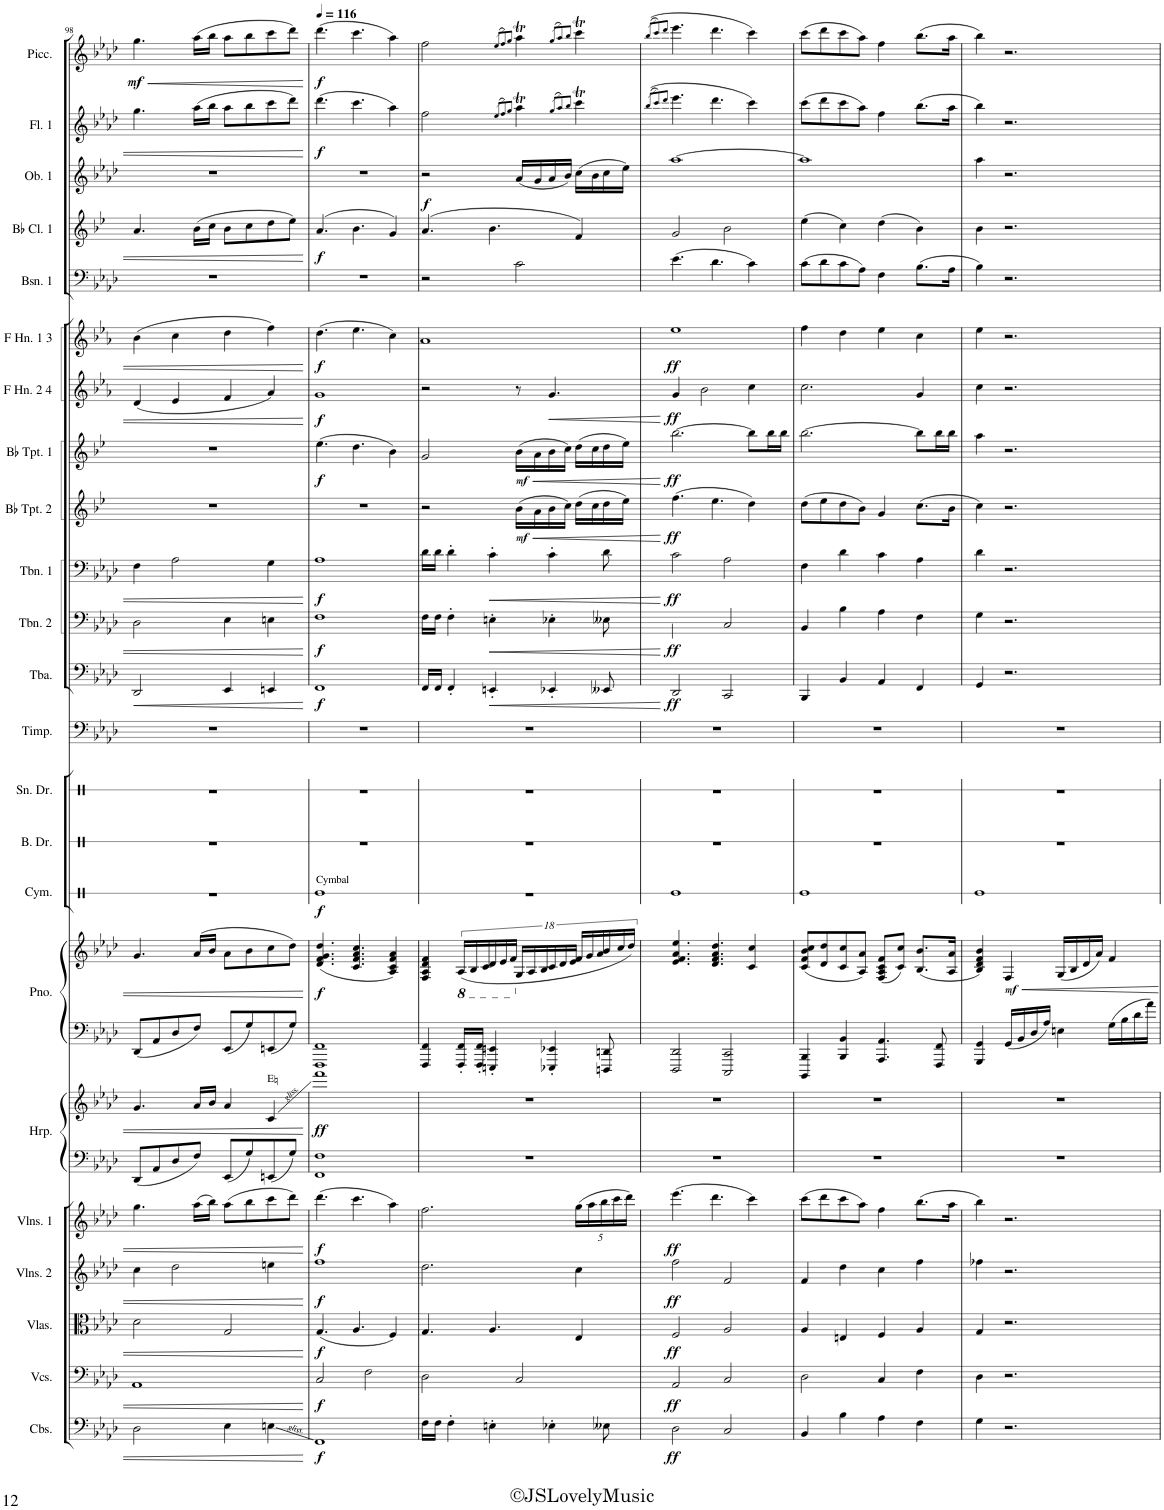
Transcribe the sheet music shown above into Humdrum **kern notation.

**kern	**dynam	**kern	**dynam	**kern	**dynam	**kern	**dynam	**kern	**dynam	**kern	**kern	**dynam	**kern	**kern	**dynam	**kern	**dynam	**kern	**kern	**kern	**kern	**dynam	**kern	**dynam	**kern	**dynam	**kern	**dynam	**kern	**dynam	**kern	**dynam	**kern	**dynam	**kern	**kern	**dynam	**kern	**dynam	**kern	**dynam	**kern	**dynam
*part23	*part23	*part22	*part22	*part21	*part21	*part20	*part20	*part19	*part19	*part18	*part18	*part18	*part17	*part17	*part17	*part16	*part16	*part15	*part14	*part13	*part12	*part12	*part11	*part11	*part10	*part10	*part9	*part9	*part8	*part8	*part7	*part7	*part6	*part6	*part5	*part4	*part4	*part3	*part3	*part2	*part2	*part1	*part1
*staff25	*staff25	*staff24	*staff24	*staff23	*staff23	*staff22	*staff22	*staff21	*staff21	*staff20	*staff19	*staff19/20	*staff18	*staff17	*staff17/18	*staff16	*staff16	*staff15	*staff14	*staff13	*staff12	*staff12	*staff11	*staff11	*staff10	*staff10	*staff9	*staff9	*staff8	*staff8	*staff7	*staff7	*staff6	*staff6	*staff5	*staff4	*staff4	*staff3	*staff3	*staff2	*staff2	*staff1	*staff1
*I"Contrabasses	*	*I"Violoncellos	*	*I"Violas	*	*I"Violins 2	*	*I"Violins 1	*	*I"Harp	*	*	*I"Piano	*	*	*I"Cymbal	*	*I"Bass Drum	*I"Snare Drum	*I"Timpani	*I"Tuba	*	*I"Trombone 2	*	*I"Trombone 1	*	*I"Bb Trumpet 2	*	*I"Bb Trumpet 1	*	*I"F Horn 2 &amp; 4	*	*I"F Horn 1 &amp; 3	*	*I"Bassoon 1	*I"Bb Clarinet 1	*	*I"Oboe 1	*	*I"Flute 1	*	*I"Piccolo	*
*I'Cbs.	*	*I'Vcs.	*	*I'Vlas.	*	*I'Vlns. 2	*	*I'Vlns. 1	*	*I'Hrp.	*	*	*I'Pno.	*	*	*I'Cym.	*	*I'B. Dr.	*I'Sn. Dr.	*I'Timp.	*I'Tba.	*	*I'Tbn. 2	*	*I'Tbn. 1	*	*I'Bb Tpt. 2	*	*I'Bb Tpt. 1	*	*I'F Hn. 2 4	*	*I'F Hn. 1 3	*	*I'Bsn. 1	*I'Bb Cl. 1	*	*I'Ob. 1	*	*I'Fl. 1	*	*I'Picc.	*
!!LO:PB:g=z
*clefF4	*	*clefF4	*	*clefC3	*	*clefG2	*	*clefG2	*	*clefF4	*clefG2	*	*clefF4	*clefG2	*	*clefX	*	*clefX	*clefX	*clefF4	*clefF4	*	*clefF4	*	*clefF4	*	*clefG2	*	*clefG2	*	*clefG2	*	*clefG2	*	*clefF4	*clefG2	*	*clefG2	*	*clefG2	*	*clefG2	*
*Trd7c12	*	*	*	*	*	*	*	*	*	*	*	*	*	*	*	*	*	*	*	*	*	*	*	*	*	*	*Trd1c2	*	*Trd1c2	*	*Trd4c7	*	*Trd4c7	*	*	*Trd1c2	*	*	*	*	*	*Trd-7c-12	*
*k[b-e-a-d-]	*	*k[b-e-a-d-]	*	*k[b-e-a-d-]	*	*k[b-e-a-d-]	*	*k[b-e-a-d-]	*	*k[b-e-a-d-]	*k[b-e-a-d-]	*	*k[b-e-a-d-]	*k[b-e-a-d-]	*	*k[]	*	*k[]	*k[]	*k[b-e-a-d-]	*k[b-e-a-d-]	*	*k[b-e-a-d-]	*	*k[b-e-a-d-]	*	*k[b-e-]	*	*k[b-e-]	*	*k[b-e-a-]	*	*k[b-e-a-]	*	*k[b-e-a-d-]	*k[b-e-]	*	*k[b-e-a-d-]	*	*k[b-e-a-d-]	*	*k[b-e-a-d-]	*
*M4/4	*	*M4/4	*	*M4/4	*	*M4/4	*	*M4/4	*	*M4/4	*M4/4	*	*M4/4	*M4/4	*	*M4/4	*	*M4/4	*M4/4	*M4/4	*M4/4	*	*M4/4	*	*M4/4	*	*M4/4	*	*M4/4	*	*M4/4	*	*M4/4	*	*M4/4	*M4/4	*	*M4/4	*	*M4/4	*	*M4/4	*
=98	=98	=98	=98	=98	=98	=98	=98	=98	=98	=98	=98	=98	=98	=98	=98	=98	=98	=98	=98	=98	=98	=98	=98	=98	=98	=98	=98	=98	=98	=98	=98	=98	=98	=98	=98	=98	=98	=98	=98	=98	=98	=98	=98
!	!	!	!	!	!	!	!	!	!	!	!	!	!	!	!	!	!	!	!	!	!	!LO:HP:b	!	!	!	!	!	!	!	!	!	!	!	!	!	!	!	!	!	!	!	!	!LO:HP:b
!	!	!	!	!	!	!	!	!	!	!	!	!	!	!	!	!	!	!	!	!	!	!	!	!	!	!	!	!	!	!	!	!	!	!	!	!	!	!	!	!	!	!	!LO:DY:n=1:b
2D-\	.	1AA-	.	2d-\	.	4cc\	.	4.gg\	.	8DD-/L	4.g/	.	8DD-/L	4.g/	.	1r	.	1r	1r	1r	2DD-/	<	2D-\	.	4F\	.	1r	.	1r	.	(4d/	.	(4b-\	.	1r	4.a/	.	1r	.	4.gg\	.	4.gg\	< mf
.	.	.	.	.	.	.	.	.	.	8AA-/	.	.	8AA-/	.	.	.	.	.	.	.	.	.	.	.	.	.	.	.	.	.	.	.	.	.	.	.	.	.	.	.	.	.	.
.	.	.	.	.	.	2dd-\	.	.	.	8D-/	.	.	8D-/	.	.	.	.	.	.	.	.	.	.	.	2A-\	.	.	.	.	.	4e-/	.	4cc\	.	.	.	.	.	.	.	.	.	.
.	.	.	.	.	.	.	.	(16aa-\LL	.	8F/J	16a-/LL	.	8F/J	(16a-/LL	.	.	.	.	.	.	.	.	.	.	.	.	.	.	.	.	.	.	.	.	.	(16b-\LL	.	.	.	(16aa-\LL	.	(16aa-\LL	.
.	.	.	.	.	.	.	.	16bb-\JJ)	.	.	16b-/JJ	.	.	16b-/JJ	.	.	.	.	.	.	.	.	.	.	.	.	.	.	.	.	.	.	.	.	.	16cc\JJ	.	.	.	16bb-\JJ	.	16bb-\JJ	.
4E-\	.	.	.	2G/	.	.	.	(8aa-\L	.	8EE-/L	4a-/	.	8EE-/L	8a-\L	.	.	.	.	.	.	4EE-/	.	4E-\	.	.	.	.	.	.	.	4f/	.	4dd\	.	.	8b-\L	.	.	.	8aa-\L	.	8aa-\L	.
.	.	.	.	.	.	.	.	8bb-\	.	8G/	.	.	8G/	8b-\	.	.	.	.	.	.	.	.	.	.	.	.	.	.	.	.	.	.	.	.	.	8cc\	.	.	.	8bb-\	.	8bb-\	.
!	!	!	!	!	!	!	!	!	!	!	!LO:TX:a:t=E♮	!	!	!	!	!	!	!	!	!	!	!	!	!	!	!	!	!	!	!	!	!	!	!	!	!	!	!	!	!	!	!	!
4En\	.	.	.	.	.	4een\	.	8ccc\	.	8EEn/	4c/	.	8EEn/	8cc\	.	.	.	.	.	.	4EEn/	.	4En\	.	4G\	.	.	.	.	.	4a-/)	.	4ff\)	.	.	8dd\	.	.	.	8ccc\	.	8ccc\	.
.	.	.	.	.	.	.	.	8ddd-\J)	.	8G/J	.	.	8G/J	8dd-\J)	.	.	.	.	.	.	.	.	.	.	.	.	.	.	.	.	.	.	.	.	.	8ee-\J)	.	.	.	8ddd-\J)	.	8ddd-\J)	.
.	.	.	.	.	.	.	.	.	.	.	.	.	.	.	.	.	.	.	.	.	.	[	.	.	.	.	.	.	.	.	.	.	.	.	.	.	.	.	.	.	.	.	[
=99	=99	=99	=99	=99	=99	=99	=99	=99	=99	=99	=99	=99	=99	=99	=99	=99	=99	=99	=99	=99	=99	=99	=99	=99	=99	=99	=99	=99	=99	=99	=99	=99	=99	=99	=99	=99	=99	=99	=99	=99	=99	=99	=99
*	*	*	*	*	*	*	*	*	*	*	*	*	*	*	*	*	*	*	*	*	*	*	*	*	*	*	*	*	*	*	*	*	*	*	*	*	*	*	*	*	*	*MM116	*
!	!	!	!	!	!	!	!	!	!	!	!	!	!	!	!	!LO:TX:a:t=Cymbal	!	!	!	!	!	!	!	!	!	!	!	!	!	!	!	!	!	!	!	!	!	!	!	!	!	!	!
!	!LO:DY:b	!	!LO:DY:b	!	!LO:DY:b	!	!LO:DY:b	!	!LO:DY:b	!	!	!LO:DY:b	!	!	!LO:DY:b	!	!LO:DY:b	!	!	!	!	!LO:DY:b	!	!LO:DY:b	!	!LO:DY:b	!	!	!	!LO:DY:b	!	!LO:DY:b	!	!LO:DY:b	!	!	!LO:DY:b	!	!	!	!LO:DY:b	!	!LO:DY:b
1FF	f	2C/	f	(4.G/	f	1ff	f	(4.ddd-\	f	1FF 1F	1fff	ff	1FFF 1FF	(4.d-/ 4.f/ 4.g/ 4.dd-/	f	1Re	f	1r	1r	1r	1FF	f	1F	f	1A-	f	1r	.	(4.ee-\	f	1g	f	(4.dd\	f	1r	(4.a/	f	1r	.	(4.ddd-\	f	(4.ddd-\	f
.	.	.	.	4.A-/	.	.	.	4.ccc\	.	.	.	.	.	4.c/ 4.f/ 4.a-/ 4.cc/	.	.	.	.	.	.	.	.	.	.	.	.	.	.	4.dd\	.	.	.	4.ee-\	.	.	4.b-\	.	.	.	4.ccc\	.	4.ccc\	.
.	.	2F\	.	.	.	.	.	.	.	.	.	.	.	.	.	.	.	.	.	.	.	.	.	.	.	.	.	.	.	.	.	.	.	.	.	.	.	.	.	.	.	.	.
.	.	.	.	4F/)	.	.	.	4aa-\)	.	.	.	.	.	4A-/ 4c/ 4f/ 4a-/)	.	.	.	.	.	.	.	.	.	.	.	.	.	.	4b-\)	.	.	.	4cc\)	.	.	4g/)	.	.	.	4aa-\)	.	4aa-\)	.
=100	=100	=100	=100	=100	=100	=100	=100	=100	=100	=100	=100	=100	=100	=100	=100	=100	=100	=100	=100	=100	=100	=100	=100	=100	=100	=100	=100	=100	=100	=100	=100	=100	=100	=100	=100	=100	=100	=100	=100	=100	=100	=100	=100
!	!	!	!	!	!	!	!	!	!	!	!	!	!	!	!	!	!	!	!	!	!	!	!	!	!	!	!	!	!	!	!	!	!	!	!	!	!	!	!LO:DY:b	!	!	!	!
16F\LL	.	2D-\	.	4.G/	.	2.dd-\	.	2.ff\	.	1r	1r	.	4FFF/ 4FF/	4F/ 4A-/ 4d-/ 4f/	.	1r	.	1r	1r	1r	16FF/LL	.	16F\LL	.	16d-\LL	.	2r	.	2g/	.	2r	.	1a-	.	2r	(4.a/	.	2r	f	2ff\	.	2ff\	.
16F\JJ	.	.	.	.	.	.	.	.	.	.	.	.	.	.	.	.	.	.	.	.	16FF/JJ	.	16F\JJ	.	16d-\JJ	.	.	.	.	.	.	.	.	.	.	.	.	.	.	.	.	.	.
4F'\	.	.	.	.	.	.	.	.	.	.	.	.	.	.	.	.	.	.	.	.	4FF'/	.	4F'\	.	4d-'\	.	.	.	.	.	.	.	.	.	.	.	.	.	.	.	.	.	.
*	*	*	*	*	*	*	*	*	*	*	*	*	*	*8ba	*	*	*	*	*	*	*	*	*	*	*	*	*	*	*	*	*	*	*	*	*	*	*	*	*	*	*	*	*
.	.	.	.	.	.	.	.	.	.	.	.	.	16FFF/' 16FF/'LL	(24AA-/LL	.	.	.	.	.	.	.	.	.	.	.	.	.	.	.	.	.	.	.	.	.	.	.	.	.	.	.	.	.
.	.	.	.	.	.	.	.	.	.	.	.	.	.	24BB-/	.	.	.	.	.	.	.	.	.	.	.	.	.	.	.	.	.	.	.	.	.	.	.	.	.	.	.	.	.
.	.	.	.	.	.	.	.	.	.	.	.	.	16FFF/' 16FF/'JJ	.	.	.	.	.	.	.	.	.	.	.	.	.	.	.	.	.	.	.	.	.	.	.	.	.	.	.	.	.	.
.	.	.	.	.	.	.	.	.	.	.	.	.	.	24C/	.	.	.	.	.	.	.	.	.	.	.	.	.	.	.	.	.	.	.	.	.	.	.	.	.	.	.	.	.
!	!	!	!	!	!	!	!	!	!	!	!	!	!	!	!	!	!	!	!	!	!	!LO:HP:b	!	!LO:HP:b	!	!LO:HP:b	!	!	!	!	!	!	!	!	!	!	!	!	!	!	!	!	!
4En'\	.	.	.	4.A-/	.	.	.	.	.	.	.	.	4EEEn/' 4EEn/'	24D-/	.	.	.	.	.	.	4EEn'/	<	4En'\	<	4c'\	<	.	.	.	.	.	.	.	.	.	4.b-\	.	.	.	.	.	.	.
.	.	.	.	.	.	.	.	.	.	.	.	.	.	24E-/	.	.	.	.	.	.	.	.	.	.	.	.	.	.	.	.	.	.	.	.	.	.	.	.	.	.	.	.	.
.	.	.	.	.	.	.	.	.	.	.	.	.	.	24F/JJ	.	.	.	.	.	.	.	.	.	.	.	.	.	.	.	.	.	.	.	.	.	.	.	.	.	.	.	.	.
.	.	.	.	.	.	.	.	.	.	.	.	.	.	.	.	.	.	.	.	.	.	.	.	.	.	.	.	.	.	.	.	.	.	.	.	.	.	.	.	(>8qee-/L	.	(>8qee-/L	.
.	.	.	.	.	.	.	.	.	.	.	.	.	.	.	.	.	.	.	.	.	.	.	.	.	.	.	.	.	.	.	.	.	.	.	.	.	.	.	.	8qff/)	.	8qff/)	.
.	.	.	.	.	.	.	.	.	.	.	.	.	.	.	.	.	.	.	.	.	.	.	.	.	.	.	.	.	.	.	.	.	.	.	.	.	.	.	.	8qgg/J	.	8qgg/J	.
*	*	*	*	*	*	*	*	*	*	*	*	*	*	*X8ba	*	*	*	*	*	*	*	*	*	*	*	*	*	*	*	*	*	*	*	*	*	*	*	*	*	*	*	*	*
!	!	!	!	!	!	!	!	!	!	!	!	!	!	!	!	!	!	!	!	!	!	!	!	!	!	!	!	!LO:HP:b	!	!LO:HP:b	!	!	!	!	!	!	!	!	!	!	!	!	!
!	!	!	!	!	!	!	!	!	!	!	!	!	!	!	!	!	!	!	!	!	!	!	!	!	!	!	!	!LO:DY:n=1:b	!	!LO:DY:n=1:b	!	!	!	!	!	!	!	!	!	!	!	!	!
.	.	2C/	.	.	.	.	.	.	.	.	.	.	.	24G/LL	.	.	.	.	.	.	.	.	.	.	.	.	(16b-\LL	< mf	(16b-\LL	< mf	8r	.	.	.	2c\	.	.	(16a-/LL	.	4aa-T\	.	4aa-T\	.
.	.	.	.	.	.	.	.	.	.	.	.	.	.	24A-/	.	.	.	.	.	.	.	.	.	.	.	.	.	.	.	.	.	.	.	.	.	.	.	.	.	.	.	.	.
.	.	.	.	.	.	.	.	.	.	.	.	.	.	.	.	.	.	.	.	.	.	.	.	.	.	.	16a\	.	16a\	.	.	.	.	.	.	.	.	16g/	.	.	.	.	.
.	.	.	.	.	.	.	.	.	.	.	.	.	.	24B-/	.	.	.	.	.	.	.	.	.	.	.	.	.	.	.	.	.	.	.	.	.	.	.	.	.	.	.	.	.
!	!	!	!	!	!	!	!	!	!	!	!	!	!	!	!	!	!	!	!	!	!	!	!	!	!	!	!	!	!	!	!	!LO:HP:b	!	!	!	!	!	!	!	!	!	!	!
4E-X'\	.	.	.	.	.	.	.	.	.	.	.	.	4EEE-X/' 4EE-X/'	24c/	.	.	.	.	.	.	4EE-X'/	.	4E-X'\	.	4c'\	.	16b-\	.	16b-\	.	4.g/	<	.	.	.	.	.	16a-/	.	.	.	.	.
.	.	.	.	.	.	.	.	.	.	.	.	.	.	24d-/	.	.	.	.	.	.	.	.	.	.	.	.	.	.	.	.	.	.	.	.	.	.	.	.	.	.	.	.	.
.	.	.	.	.	.	.	.	.	.	.	.	.	.	.	.	.	.	.	.	.	.	.	.	.	.	.	16cc\JJ)	.	16cc\JJ)	.	.	.	.	.	.	.	.	16b-/JJ)	.	.	.	.	.
.	.	.	.	.	.	.	.	.	.	.	.	.	.	24e-/JJ	.	.	.	.	.	.	.	.	.	.	.	.	.	.	.	.	.	.	.	.	.	.	.	.	.	.	.	.	.
.	.	.	.	.	.	.	.	.	.	.	.	.	.	.	.	.	.	.	.	.	.	.	.	.	.	.	.	.	.	.	.	.	.	.	.	.	.	.	.	(>8qgg/L	.	(>8qgg/L	.
.	.	.	.	.	.	.	.	.	.	.	.	.	.	.	.	.	.	.	.	.	.	.	.	.	.	.	.	.	.	.	.	.	.	.	.	.	.	.	.	8qaa-/)	.	8qaa-/)	.
.	.	.	.	.	.	.	.	.	.	.	.	.	.	.	.	.	.	.	.	.	.	.	.	.	.	.	.	.	.	.	.	.	.	.	.	.	.	.	.	8qbb-/J	.	8qbb-/J	.
*	*	*	*	*	*	*	*	*Xbrackettup	*	*	*	*	*	*	*	*	*	*	*	*	*	*	*	*	*	*	*	*	*	*	*	*	*	*	*	*	*	*	*	*	*	*	*
.	.	.	.	4E-/	.	4cc\	.	(20gg\LL	.	.	.	.	.	24f/LL	.	.	.	.	.	.	.	.	.	.	.	.	(16dd\LL	.	(16dd\LL	.	.	.	.	.	.	4f/)	.	(16cc\LL	.	4ccct\	.	4ccct\	.
.	.	.	.	.	.	.	.	.	.	.	.	.	.	24g/	.	.	.	.	.	.	.	.	.	.	.	.	.	.	.	.	.	.	.	.	.	.	.	.	.	.	.	.	.
.	.	.	.	.	.	.	.	20aa-\	.	.	.	.	.	.	.	.	.	.	.	.	.	.	.	.	.	.	.	.	.	.	.	.	.	.	.	.	.	.	.	.	.	.	.
.	.	.	.	.	.	.	.	.	.	.	.	.	.	.	.	.	.	.	.	.	.	.	.	.	.	.	16cc\	.	16cc\	.	.	.	.	.	.	.	.	16b-\	.	.	.	.	.
.	.	.	.	.	.	.	.	.	.	.	.	.	.	24a-/	.	.	.	.	.	.	.	.	.	.	.	.	.	.	.	.	.	.	.	.	.	.	.	.	.	.	.	.	.
.	.	.	.	.	.	.	.	20bb-\	.	.	.	.	.	.	.	.	.	.	.	.	.	.	.	.	.	.	.	.	.	.	.	.	.	.	.	.	.	.	.	.	.	.	.
8E--X\	.	.	.	.	.	.	.	.	.	.	.	.	8DDDn/ 8DDn/	24b-/	.	.	.	.	.	.	8EE--X/	.	8E--X\	.	8d-\	.	16dd\	.	16dd\	.	.	.	.	.	.	.	.	16cc\	.	.	.	.	.
.	.	.	.	.	.	.	.	20ccc\	.	.	.	.	.	.	.	.	.	.	.	.	.	.	.	.	.	.	.	.	.	.	.	.	.	.	.	.	.	.	.	.	.	.	.
.	.	.	.	.	.	.	.	.	.	.	.	.	.	24cc/	.	.	.	.	.	.	.	.	.	.	.	.	.	.	.	.	.	.	.	.	.	.	.	.	.	.	.	.	.
.	.	.	.	.	.	.	.	.	.	.	.	.	.	.	.	.	.	.	.	.	.	.	.	.	.	.	16ee-\JJ)	.	16ee-\JJ)	.	.	.	.	.	.	.	.	16ee-\JJ)	.	.	.	.	.
.	.	.	.	.	.	.	.	20ddd-\JJ)	.	.	.	.	.	.	.	.	.	.	.	.	.	.	.	.	.	.	.	.	.	.	.	.	.	.	.	.	.	.	.	.	.	.	.
.	.	.	.	.	.	.	.	.	.	.	.	.	.	24dd-/JJ)	.	.	.	.	.	.	.	.	.	.	.	.	.	.	.	.	.	.	.	.	.	.	.	.	.	.	.	.	.
.	.	.	.	.	.	.	.	.	.	.	.	.	.	.	.	.	.	.	.	.	.	[	.	[	.	[	.	[	.	[	.	[	.	.	.	.	.	.	.	.	.	.	.
=101	=101	=101	=101	=101	=101	=101	=101	=101	=101	=101	=101	=101	=101	=101	=101	=101	=101	=101	=101	=101	=101	=101	=101	=101	=101	=101	=101	=101	=101	=101	=101	=101	=101	=101	=101	=101	=101	=101	=101	=101	=101	=101	=101
.	.	.	.	.	.	.	.	.	.	.	.	.	.	.	.	.	.	.	.	.	.	.	.	.	.	.	.	.	.	.	.	.	.	.	.	.	.	.	.	(>(>8qbb-/L	.	(>(>8qbb-/L	.
.	.	.	.	.	.	.	.	.	.	.	.	.	.	.	.	.	.	.	.	.	.	.	.	.	.	.	.	.	.	.	.	.	.	.	.	.	.	.	.	8qccc/)	.	8qccc/)	.
.	.	.	.	.	.	.	.	.	.	.	.	.	.	.	.	.	.	.	.	.	.	.	.	.	.	.	.	.	.	.	.	.	.	.	.	.	.	.	.	8qddd-/J	.	8qddd-/J	.
!	!LO:DY:b	!	!LO:DY:b	!	!LO:DY:b	!	!LO:DY:b	!	!LO:DY:b	!	!	!	!	!	!	!	!	!	!	!	!	!LO:DY:b	!	!LO:DY:b	!	!LO:DY:b	!	!LO:DY:b	!	!LO:DY:b	!	!LO:DY:b	!	!LO:DY:b	!	!	!	!	!	!	!	!	!
2D-\	ff	2AA-/	ff	2F/	ff	2ff\	ff	(4.eee-\	ff	1r	1r	.	2DDD-/ 2DD-/	4.e-/ 4.f/ 4.a-/ 4.ee-/	.	1Re	.	1r	1r	1r	2DD-/	ff	2D-\	ff	2c\	ff	(4.ff\	ff	[2.bb-\	ff	4g/	ff	1ee-	ff	(4.e-\	2g/	.	[1aa-	.	4.eee-\	.	4.eee-\	.
.	.	.	.	.	.	.	.	.	.	.	.	.	.	.	.	.	.	.	.	.	.	.	.	.	.	.	.	.	.	.	2b-\	.	.	.	.	.	.	.	.	.	.	.	.
.	.	.	.	.	.	.	.	4.ddd-\	.	.	.	.	.	4.d-/ 4.f/ 4.a-/ 4.dd-/	.	.	.	.	.	.	.	.	.	.	.	.	4.ee-\	.	.	.	.	.	.	.	4.d-\	.	.	.	.	4.ddd-\	.	4.ddd-\	.
2C/	.	2C/	.	2A-/	.	2f/	.	.	.	.	.	.	2CCC/ 2CC/	.	.	.	.	.	.	.	2CC/	.	2C/	.	2A-\	.	.	.	.	.	.	.	.	.	.	2b-\	.	.	.	.	.	.	.
.	.	.	.	.	.	.	.	4ccc\)	.	.	.	.	.	4c/ 4cc/	.	.	.	.	.	.	.	.	.	.	.	.	4dd\)	.	8bb-\L]	.	4cc\	.	.	.	4c\)	.	.	.	.	4ccc\)	.	4ccc\)	.
.	.	.	.	.	.	.	.	.	.	.	.	.	.	.	.	.	.	.	.	.	.	.	.	.	.	.	.	.	16bb-\L	.	.	.	.	.	.	.	.	.	.	.	.	.	.
.	.	.	.	.	.	.	.	.	.	.	.	.	.	.	.	.	.	.	.	.	.	.	.	.	.	.	.	.	16bb-\JJ	.	.	.	.	.	.	.	.	.	.	.	.	.	.
=102	=102	=102	=102	=102	=102	=102	=102	=102	=102	=102	=102	=102	=102	=102	=102	=102	=102	=102	=102	=102	=102	=102	=102	=102	=102	=102	=102	=102	=102	=102	=102	=102	=102	=102	=102	=102	=102	=102	=102	=102	=102	=102	=102
4BB-/	.	2D-\	.	4A-/	.	4f/	.	(8ccc\L	.	1r	1r	.	4BBBB-/ 4BBB-/	(8c/ 8f/ 8b-/ 8cc/L	.	1Re	.	1r	1r	1r	4BBB-/	.	4BB-/	.	4F\	.	(8dd\L	.	[2.bb-\	.	2.cc\	.	4ff\	.	(8c\L	(4ee-\	.	1aa-]	.	(8ccc\L	.	(8ccc\L	.
.	.	.	.	.	.	.	.	8ddd-\	.	.	.	.	.	8d-/ 8dd-/	.	.	.	.	.	.	.	.	.	.	.	.	8ee-\	.	.	.	.	.	.	.	8d-\	.	.	.	.	8ddd-\	.	8ddd-\	.
4B-\	.	.	.	4En/	.	4dd-\	.	8ccc\	.	.	.	.	4BBB-/ 4BB-/	8c/ 8cc/	.	.	.	.	.	.	4BB-/	.	4B-\	.	4d-\	.	8dd\	.	.	.	.	.	4dd\	.	8c\	4cc\)	.	.	.	8ccc\	.	8ccc\	.
.	.	.	.	.	.	.	.	8aa-\J)	.	.	.	.	.	8A-/ 8a-/J)	.	.	.	.	.	.	.	.	.	.	.	.	8b-\J)	.	.	.	.	.	.	.	8A-\J)	.	.	.	.	8aa-\J)	.	8aa-\J)	.
4A-\	.	4C/	.	4F/	.	4cc\	.	4ff\	.	.	.	.	4.AAA-/ 4.AA-/	(8F/ 8A-/ 8c/ 8f/L	.	.	.	.	.	.	4AA-/	.	4A-\	.	4c\	.	4g/	.	.	.	.	.	4ee-\	.	4F\	(4dd\	.	.	.	4ff\	.	4ff\	.
.	.	.	.	.	.	.	.	.	.	.	.	.	.	8c/ 8cc/J)	.	.	.	.	.	.	.	.	.	.	.	.	.	.	.	.	.	.	.	.	.	.	.	.	.	.	.	.	.
4F\	.	4F\	.	4A-/	.	4ff\	.	(8.bb-\L	.	.	.	.	.	(8.B-/ 8.b-/L	.	.	.	.	.	.	4FF/	.	4F\	.	4A-\	.	(8.cc\L	.	8bb-\L]	.	4g/	.	4cc\	.	(8.B-\L	4b-\)	.	.	.	(8.bb-\L	.	(8.bb-\L	.
.	.	.	.	.	.	.	.	.	.	.	.	.	8FFF/ 8FF/	.	.	.	.	.	.	.	.	.	.	.	.	.	.	.	16bb-\L	.	.	.	.	.	.	.	.	.	.	.	.	.	.
.	.	.	.	.	.	.	.	16aa-\Jk	.	.	.	.	.	16A-/ 16a-/Jk	.	.	.	.	.	.	.	.	.	.	.	.	16b-\Jk	.	16bb-\JJ	.	.	.	.	.	16A-\Jk	.	.	.	.	16aa-\Jk	.	16aa-\Jk	.
=103	=103	=103	=103	=103	=103	=103	=103	=103	=103	=103	=103	=103	=103	=103	=103	=103	=103	=103	=103	=103	=103	=103	=103	=103	=103	=103	=103	=103	=103	=103	=103	=103	=103	=103	=103	=103	=103	=103	=103	=103	=103	=103	=103
4G\	.	4D-\	.	4G/	.	4ff-X\	.	4bb-\)	.	1r	1r	.	4GGG/ 4GG/	4B-/ 4d-/ 4f/ 4b-/)	.	1Re	.	1r	1r	1r	4GG/	.	4G\	.	4d-\	.	4cc\)	.	4aa\	.	4cc\	.	4ee-\	.	4B-\)	4b-\	.	4aa-\	.	4bb-\)	.	4bb-\)	.
!	!	!	!	!	!	!	!	!	!	!	!	!	!	!	!LO:DY:b	!	!	!	!	!	!	!	!	!	!	!	!	!	!	!	!	!	!	!	!	!	!	!	!	!	!	!	!
2.r	.	2.r	.	2.r	.	2.r	.	2.r	.	.	.	.	16GG/LL	4F/	mf	.	.	.	.	.	2.r	.	2.r	.	2.r	.	2.r	.	2.r	.	2.r	.	2.r	.	2.r	2.r	.	2.r	.	2.r	.	2.r	.
.	.	.	.	.	.	.	.	.	.	.	.	.	16BB-/	.	.	.	.	.	.	.	.	.	.	.	.	.	.	.	.	.	.	.	.	.	.	.	.	.	.	.	.	.	.
.	.	.	.	.	.	.	.	.	.	.	.	.	16D-/	.	.	.	.	.	.	.	.	.	.	.	.	.	.	.	.	.	.	.	.	.	.	.	.	.	.	.	.	.	.
.	.	.	.	.	.	.	.	.	.	.	.	.	16A-/JJ	.	.	.	.	.	.	.	.	.	.	.	.	.	.	.	.	.	.	.	.	.	.	.	.	.	.	.	.	.	.
.	.	.	.	.	.	.	.	.	.	.	.	.	4En\	(16G/LL	.	.	.	.	.	.	.	.	.	.	.	.	.	.	.	.	.	.	.	.	.	.	.	.	.	.	.	.	.
.	.	.	.	.	.	.	.	.	.	.	.	.	.	16B-/	.	.	.	.	.	.	.	.	.	.	.	.	.	.	.	.	.	.	.	.	.	.	.	.	.	.	.	.	.
.	.	.	.	.	.	.	.	.	.	.	.	.	.	16d-/	.	.	.	.	.	.	.	.	.	.	.	.	.	.	.	.	.	.	.	.	.	.	.	.	.	.	.	.	.
.	.	.	.	.	.	.	.	.	.	.	.	.	.	16a-/JJ)	.	.	.	.	.	.	.	.	.	.	.	.	.	.	.	.	.	.	.	.	.	.	.	.	.	.	.	.	.
.	.	.	.	.	.	.	.	.	.	.	.	.	16G\LL	4f/	.	.	.	.	.	.	.	.	.	.	.	.	.	.	.	.	.	.	.	.	.	.	.	.	.	.	.	.	.
.	.	.	.	.	.	.	.	.	.	.	.	.	16B-\	.	.	.	.	.	.	.	.	.	.	.	.	.	.	.	.	.	.	.	.	.	.	.	.	.	.	.	.	.	.
.	.	.	.	.	.	.	.	.	.	.	.	.	16d-\	.	.	.	.	.	.	.	.	.	.	.	.	.	.	.	.	.	.	.	.	.	.	.	.	.	.	.	.	.	.
.	.	.	.	.	.	.	.	.	.	.	.	.	16a-\JJ	.	.	.	.	.	.	.	.	.	.	.	.	.	.	.	.	.	.	.	.	.	.	.	.	.	.	.	.	.	.
=	=	=	=	=	=	=	=	=	=	=	=	=	=	=	=	=	=	=	=	=	=	=	=	=	=	=	=	=	=	=	=	=	=	=	=	=	=	=	=	=	=	=	=
*-	*-	*-	*-	*-	*-	*-	*-	*-	*-	*-	*-	*-	*-	*-	*-	*-	*-	*-	*-	*-	*-	*-	*-	*-	*-	*-	*-	*-	*-	*-	*-	*-	*-	*-	*-	*-	*-	*-	*-	*-	*-	*-	*-
